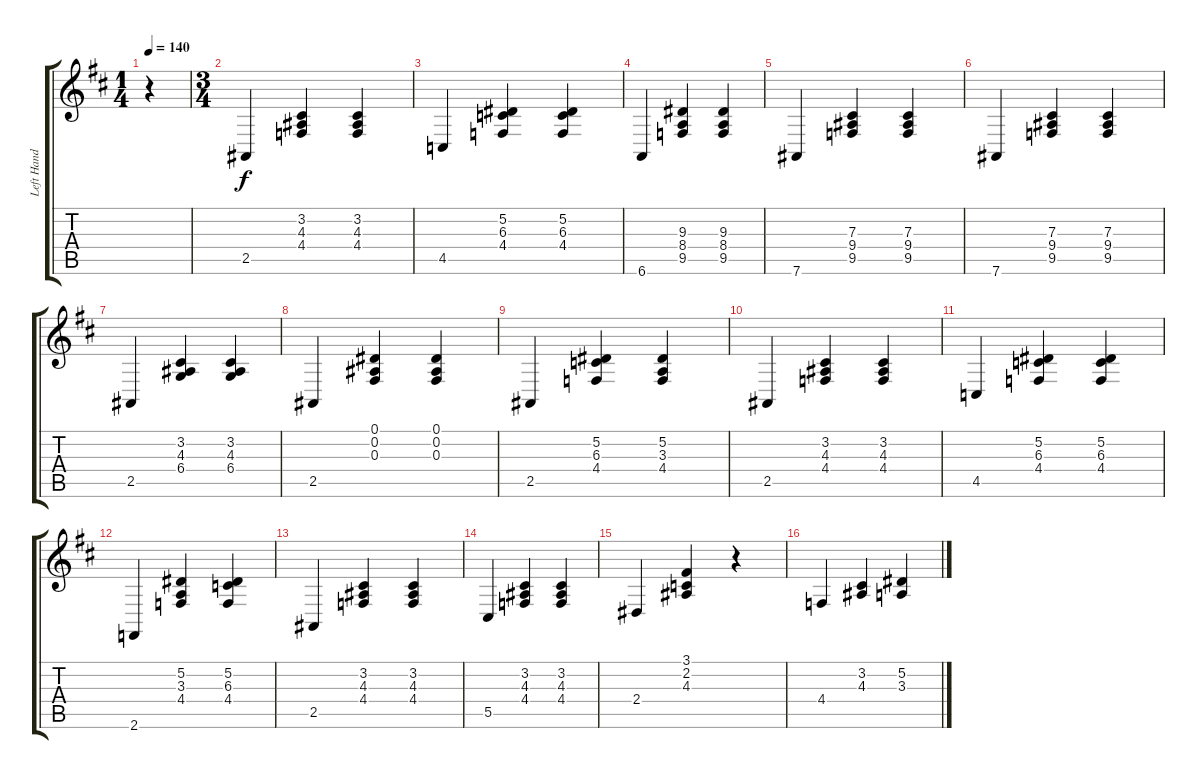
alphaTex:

\track ("Left Hand Rythem" "Left Hand ") {mute instrument acousticgrandpiano}
\staff {score tabs}
\tuning (Eb4 Bb3 Gb3 Db3 Ab2 Eb2) {hide}
\ts (1 4)
\tempo 140
\clef g2
\ks d
r.4{dy f instrument acousticgrandpiano} |
\ts (3 4)
2.5.4 (3.2 4.3 4.4).4 (3.2 4.3 4.4).4 |
4.5.4 (5.2 6.3 4.4).4 (5.2 6.3 4.4).4 |
6.6.4 (9.3 8.4 9.5).4 (9.3 8.4 9.5).4 |
7.6.4 (7.3 9.4 9.5).4 (7.3 9.4 9.5).4 |
7.6.4 (7.3 9.4 9.5).4 (7.3 9.4 9.5).4 |
2.5.4 (3.2 4.3 6.4).4 (3.2 4.3 6.4).4 |
2.5.4 (0.1 0.2 0.3).4 (0.1 0.2 0.3).4 |
2.5.4 (5.2 6.3 4.4).4 (5.2 3.3 4.4).4 |
2.5.4 (3.2 4.3 4.4).4 (3.2 4.3 4.4).4 |
4.5.4 (5.2 6.3 4.4).4 (5.2 6.3 4.4).4 |
2.6.4 (5.2 3.3 4.4).4 (5.2 6.3 4.4).4 |
2.5.4 (3.2 4.3 4.4).4 (3.2 4.3 4.4).4 |
5.5.4 (3.2 4.3 4.4).4 (3.2 4.3 4.4).4 |
2.4.4 (3.1 2.2 4.3).4 r.4 |
4.4.4 (3.2 4.3).4 (5.2 3.3).4
